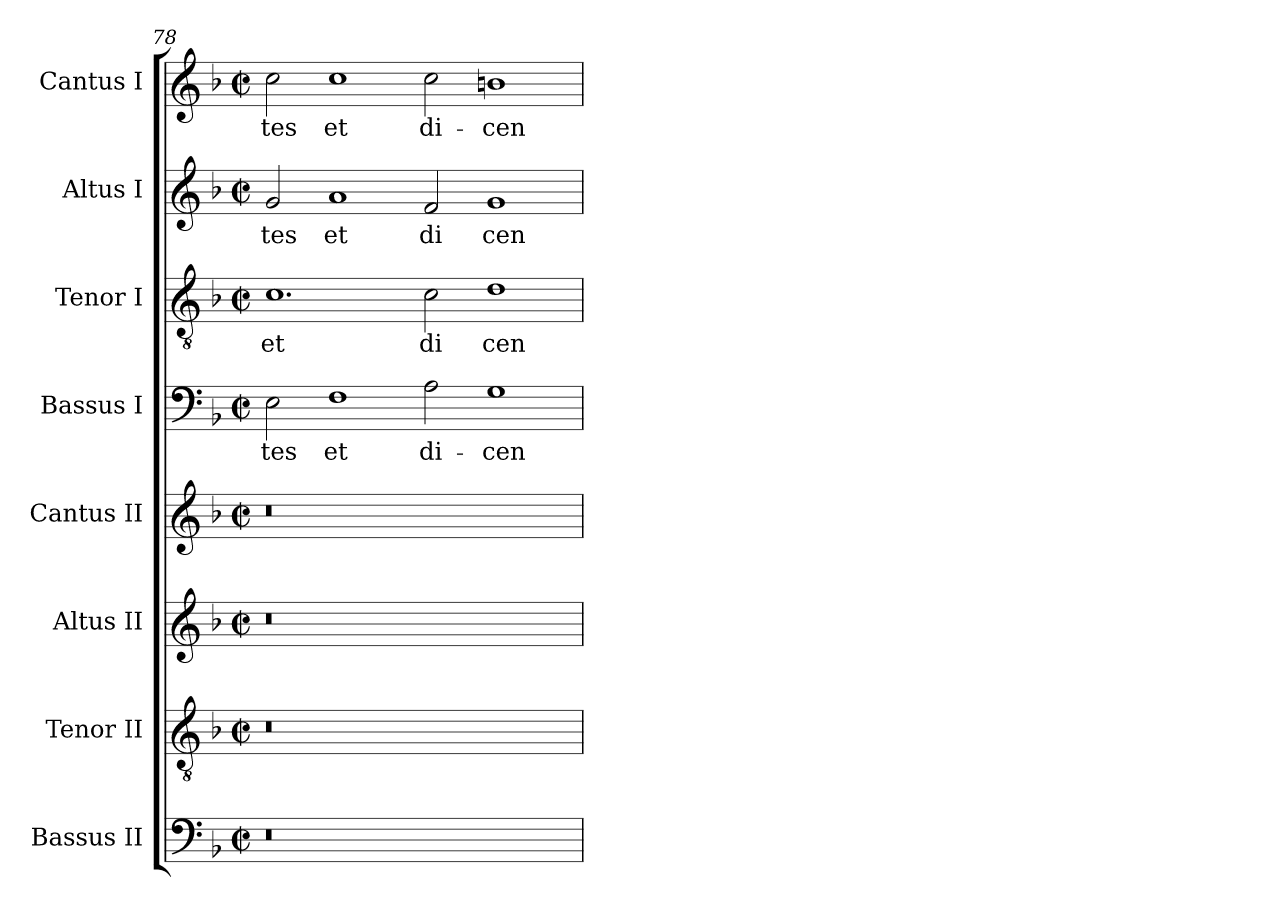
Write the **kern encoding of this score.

**kern	**kern	**kern	**kern	**kern	**text	**kern	**text	**kern	**text	**kern	**text
*part8	*part7	*part6	*part5	*part4	*part4	*part3	*part3	*part2	*part2	*part1	*part1
*staff8	*staff7	*staff6	*staff5	*staff4	*staff4	*staff3	*staff3	*staff2	*staff2	*staff1	*staff1
*I"Bassus II	*I"Tenor II	*I"Altus II	*I"Cantus II	*I"Bassus I	*	*I"Tenor I	*	*I"Altus I	*	*I"Cantus I	*
*clefF4	*clefGv2	*clefG2	*clefG2	*clefF4	*	*clefGv2	*	*clefG2	*	*clefG2	*
*k[b-]	*k[b-]	*k[b-]	*k[b-]	*k[b-]	*	*k[b-]	*	*k[b-]	*	*k[b-]	*
*F:	*F:	*F:	*F:	*F:	*	*F:	*	*F:	*	*F:	*
*M2/2	*M2/2	*M2/2	*M2/2	*M2/2	*	*M2/2	*	*M2/2	*	*M2/2	*
*met(c|)	*met(c|)	*met(c|)	*met(c|)	*met(c|)	*	*met(c|)	*	*met(c|)	*	*met(c|)	*
=78	=78	=78	=78	=78	=78	=78	=78	=78	=78	=78	=78
!	!	!	!	!	!LO:LY:b:cj	!	!LO:LY:b:cj	!	!LO:LY:b:cj	!	!LO:LY:b:cj
0.r	0.r	0.r	0.r	2E\	-tes	1.c	et	2g/	tes	2cc\	-tes
!	!	!	!	!	!LO:LY:b:cj	!	!	!	!LO:LY:b:cj	!	!LO:LY:b:cj
.	.	.	.	1F	et	.	.	1a	et	1cc	et
!	!	!	!	!	!LO:LY:b:cj	!	!LO:LY:b:cj	!	!LO:LY:b:cj	!	!LO:LY:b:cj
.	.	.	.	2A\	di-	2c\	di	2f/	di	2cc\	di-
!	!	!	!	!	!LO:LY:b:cj	!	!LO:LY:b:cj	!	!LO:LY:b:cj	!	!LO:LY:b:cj
.	.	.	.	1G	-cen-	1d	cen	1g	cen	1bn	-cen-
=	=	=	=	=	=	=	=	=	=	=	=
*-	*-	*-	*-	*-	*-	*-	*-	*-	*-	*-	*-
